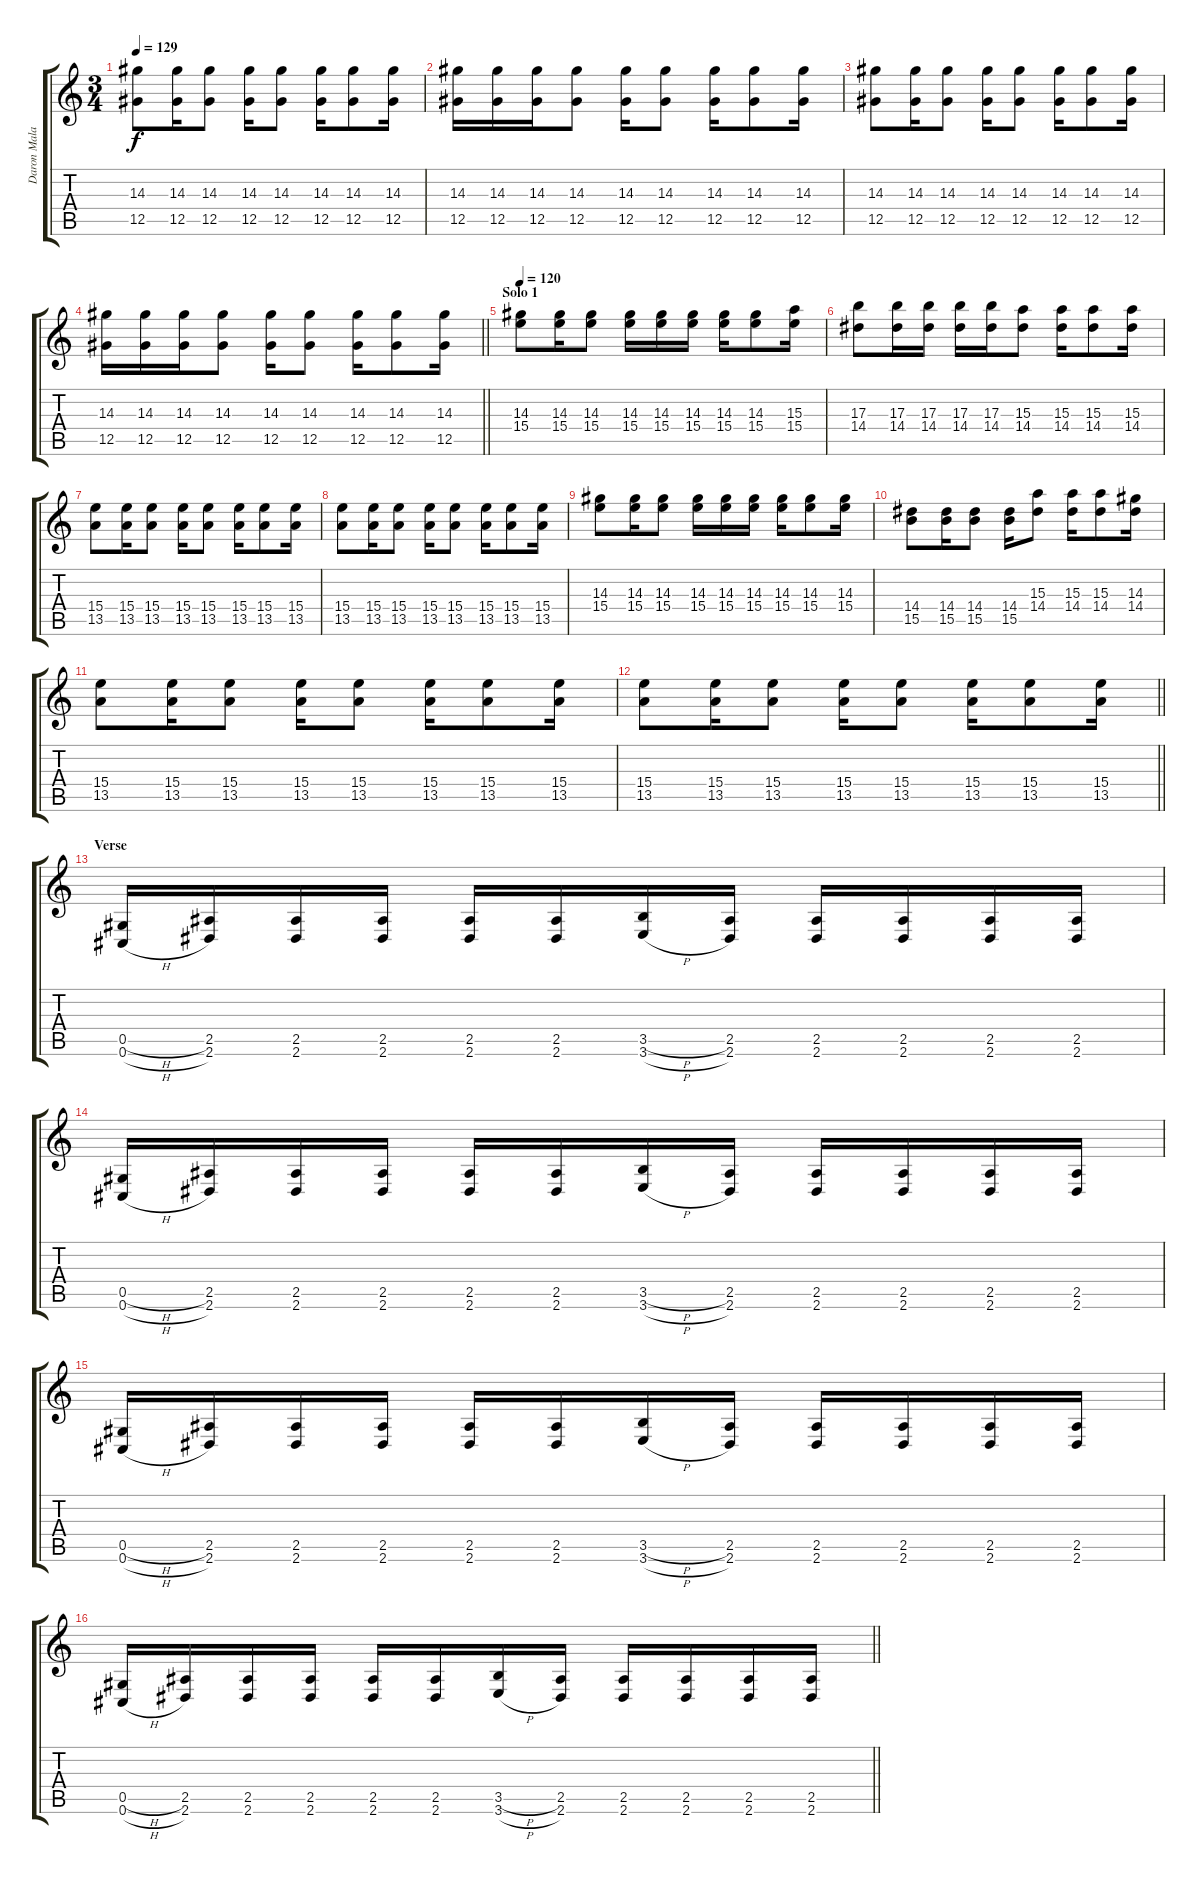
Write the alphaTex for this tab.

\track ("Daron Malakian 1" "Daron Mala") {instrument distortionguitar}
\staff {score tabs}
\tuning (Eb4 Bb3 Gb3 Db3 Ab2 Db2) {hide}
\ts (3 4)
\tempo 129
\clef g2
\ks c
(14.3 12.5).8{dy f} (14.3 12.5).16 (14.3 12.5).8 (14.3 12.5).16 (14.3 12.5).8 (14.3 12.5).16 (14.3 12.5).8 (14.3 12.5).16 |
(14.3 12.5).16 (14.3 12.5).16 (14.3 12.5).16 (14.3 12.5).8 (14.3 12.5).16 (14.3 12.5).8 (14.3 12.5).16 (14.3 12.5).8 (14.3 12.5).16 |
(14.3 12.5).8 (14.3 12.5).16 (14.3 12.5).8 (14.3 12.5).16 (14.3 12.5).8 (14.3 12.5).16 (14.3 12.5).8 (14.3 12.5).16 |
\barLineRight lightlight
(14.3 12.5).16 (14.3 12.5).16 (14.3 12.5).16 (14.3 12.5).8 (14.3 12.5).16 (14.3 12.5).8 (14.3 12.5).16 (14.3 12.5).8 (14.3 12.5).16 |
\section ("" "Solo 1")
\tempo 120
(14.3 15.4).8{volume 12 instrument electricguitarjazz} (14.3 15.4).16 (14.3 15.4).8 (14.3 15.4).16 (14.3 15.4).16 (14.3 15.4).16 (14.3 15.4).16 (14.3 15.4).8 (15.3 15.4).16 |
(17.3 14.4).8 (17.3 14.4).16 (17.3 14.4).16 (17.3 14.4).16 (17.3 14.4).16 (15.3 14.4).8 (15.3 14.4).16 (15.3 14.4).8 (15.3 14.4).16 |
(15.4 13.5).8 (15.4 13.5).16 (15.4 13.5).8 (15.4 13.5).16 (15.4 13.5).8 (15.4 13.5).16 (15.4 13.5).8 (15.4 13.5).16 |
(15.4 13.5).8 (15.4 13.5).16 (15.4 13.5).8 (15.4 13.5).16 (15.4 13.5).8 (15.4 13.5).16 (15.4 13.5).8 (15.4 13.5).16 |
(14.3 15.4).8 (14.3 15.4).16 (14.3 15.4).8 (14.3 15.4).16 (14.3 15.4).16 (14.3 15.4).16 (14.3 15.4).16 (14.3 15.4).8 (14.3 15.4).16 |
(14.4 15.5).8 (14.4 15.5).16 (14.4 15.5).8 (14.4 15.5).16 (15.3 14.4).8 (15.3 14.4).16 (15.3 14.4).8 (14.3 14.4).16 |
(15.4 13.5).8 (15.4 13.5).16 (15.4 13.5).8 (15.4 13.5).16 (15.4 13.5).8 (15.4 13.5).16 (15.4 13.5).8 (15.4 13.5).16 |
\barLineRight lightlight
(15.4 13.5).8 (15.4 13.5).16 (15.4 13.5).8 (15.4 13.5).16 (15.4 13.5).8 (15.4 13.5).16 (15.4 13.5).8 (15.4 13.5).16 |
\section ("" "Verse")
(0.5{h} 0.6{h}).16{volume 16 instrument distortionguitar} (2.5 2.6).16 (2.5 2.6).16 (2.5 2.6).16 (2.5 2.6).16 (2.5 2.6).16 (3.5{h} 3.6{h}).16 (2.5 2.6).16 (2.5 2.6).16 (2.5 2.6).16 (2.5 2.6).16 (2.5 2.6).16 |
(0.5{h} 0.6{h}).16 (2.5 2.6).16 (2.5 2.6).16 (2.5 2.6).16 (2.5 2.6).16 (2.5 2.6).16 (3.5{h} 3.6{h}).16 (2.5 2.6).16 (2.5 2.6).16 (2.5 2.6).16 (2.5 2.6).16 (2.5 2.6).16 |
(0.5{h} 0.6{h}).16 (2.5 2.6).16 (2.5 2.6).16 (2.5 2.6).16 (2.5 2.6).16 (2.5 2.6).16 (3.5{h} 3.6{h}).16 (2.5 2.6).16 (2.5 2.6).16 (2.5 2.6).16 (2.5 2.6).16 (2.5 2.6).16 |
\barLineRight lightlight
(0.5{h} 0.6{h}).16 (2.5 2.6).16 (2.5 2.6).16 (2.5 2.6).16 (2.5 2.6).16 (2.5 2.6).16 (3.5{h} 3.6{h}).16 (2.5 2.6).16 (2.5 2.6).16 (2.5 2.6).16 (2.5 2.6).16 (2.5 2.6).16
